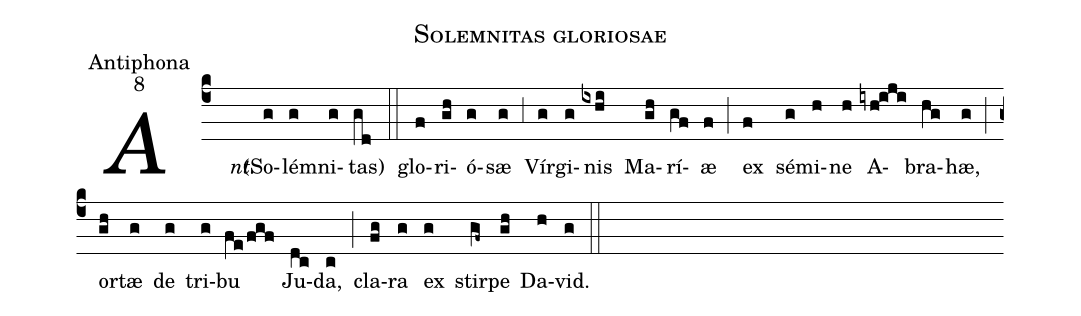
name:Solemnitas gloriosae;
office-part:Antiphona;
mode:8;
%%
(c4) <i>Ant.</i>() <v>(</v>So(g)lé(g)mni(g)tas<v>)</v>(gd) (::)
glo(f)ri(gh)ó(g)sæ(g) (,3) Vír(g)gi(g)nis(ixhi) Ma(gh)rí(gf)æ(f) (;) ex(f) sé(g)mi(h)ne(h) A(iyh!iji)bra(hg)hæ,(g) (;) or(gh)tæ(g) de(g) tri(g)bu(fe/fgf) Ju(dc)da,(c) (;) cla(fg)ra(g) ex(g) stir(gf~)pe(gh) Da(h)vid.(g) (::)
